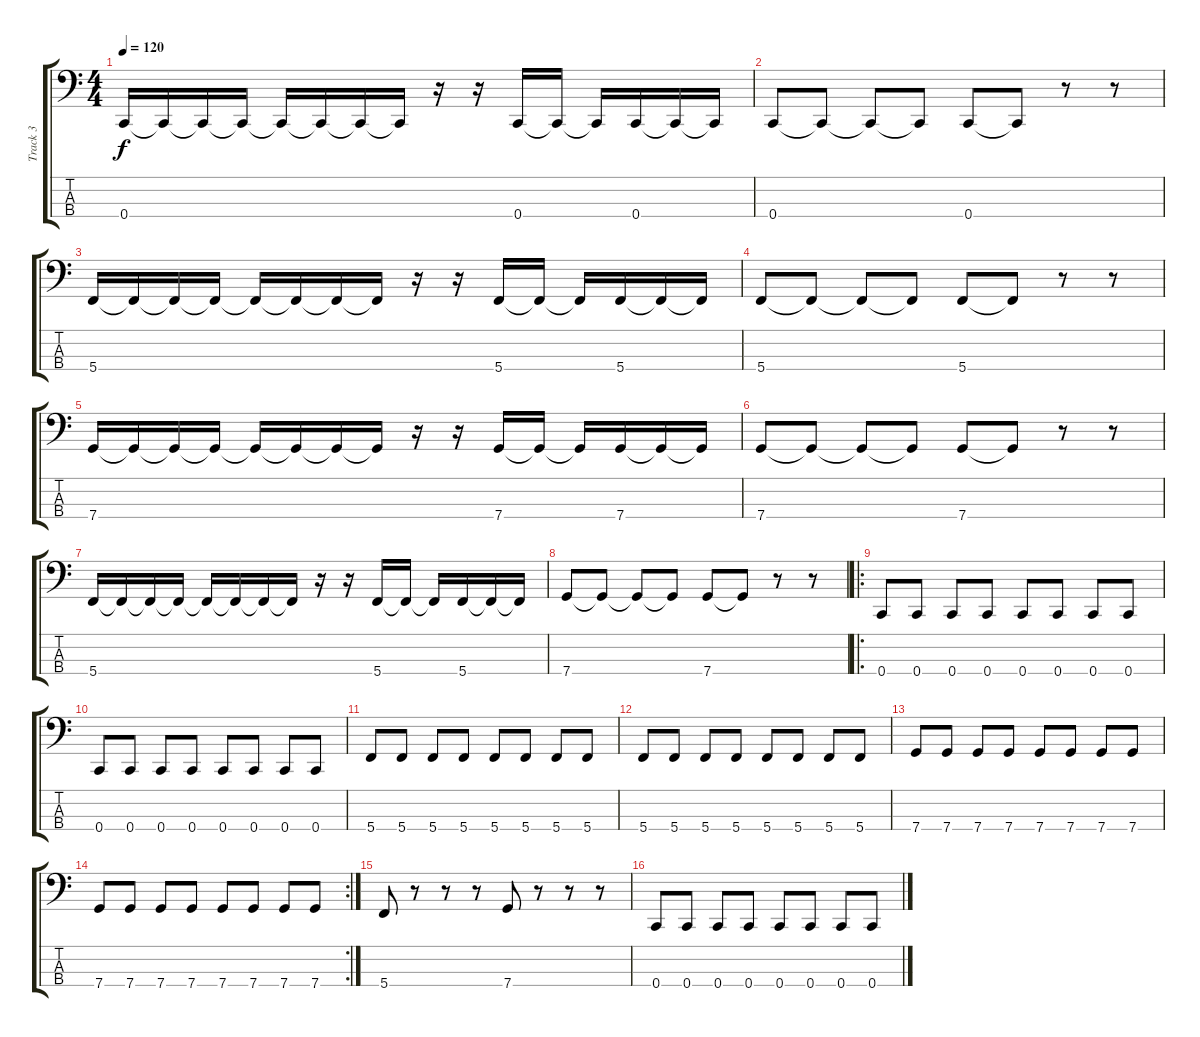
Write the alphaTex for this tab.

\track ("Track 3" "Track 3") {instrument electricbassfinger}
\staff {score tabs}
\tuning (G2 D2 A1 C1) {hide}
\ts (4 4)
\tempo 120
\clef f4
\ks c
0.4.16{dy f} 0.4{t}.16 0.4{t}.16 0.4{t}.16 0.4{t}.16 0.4{t}.16 0.4{t}.16 0.4{t}.16 r.16 r.16 0.4.16 0.4{t}.16 0.4{t}.16 0.4.16 0.4{t}.16 0.4{t}.16 |
0.4.8 0.4{t}.8 0.4{t}.8 0.4{t}.8 0.4.8 0.4{t}.8 r.8 r.8 |
5.4.16 5.4{t}.16 5.4{t}.16 5.4{t}.16 5.4{t}.16 5.4{t}.16 5.4{t}.16 5.4{t}.16 r.16 r.16 5.4.16 5.4{t}.16 5.4{t}.16 5.4.16 5.4{t}.16 5.4{t}.16 |
5.4.8 5.4{t}.8 5.4{t}.8 5.4{t}.8 5.4.8 5.4{t}.8 r.8 r.8 |
7.4.16 7.4{t}.16 7.4{t}.16 7.4{t}.16 7.4{t}.16 7.4{t}.16 7.4{t}.16 7.4{t}.16 r.16 r.16 7.4.16 7.4{t}.16 7.4{t}.16 7.4.16 7.4{t}.16 7.4{t}.16 |
7.4.8 7.4{t}.8 7.4{t}.8 7.4{t}.8 7.4.8 7.4{t}.8 r.8 r.8 |
5.4.16 5.4{t}.16 5.4{t}.16 5.4{t}.16 5.4{t}.16 5.4{t}.16 5.4{t}.16 5.4{t}.16 r.16 r.16 5.4.16 5.4{t}.16 5.4{t}.16 5.4.16 5.4{t}.16 5.4{t}.16 |
7.4.8 7.4{t}.8 7.4{t}.8 7.4{t}.8 7.4.8 7.4{t}.8 r.8 r.8 |
\ro
0.4.8 0.4.8 0.4.8 0.4.8 0.4.8 0.4.8 0.4.8 0.4.8 |
0.4.8 0.4.8 0.4.8 0.4.8 0.4.8 0.4.8 0.4.8 0.4.8 |
5.4.8 5.4.8 5.4.8 5.4.8 5.4.8 5.4.8 5.4.8 5.4.8 |
5.4.8 5.4.8 5.4.8 5.4.8 5.4.8 5.4.8 5.4.8 5.4.8 |
7.4.8 7.4.8 7.4.8 7.4.8 7.4.8 7.4.8 7.4.8 7.4.8 |
\rc 2
7.4.8 7.4.8 7.4.8 7.4.8 7.4.8 7.4.8 7.4.8 7.4.8 |
5.4.8 r.8 r.8 r.8 7.4.8 r.8 r.8 r.8 |
0.4.8 0.4.8 0.4.8 0.4.8 0.4.8 0.4.8 0.4.8 0.4.8
